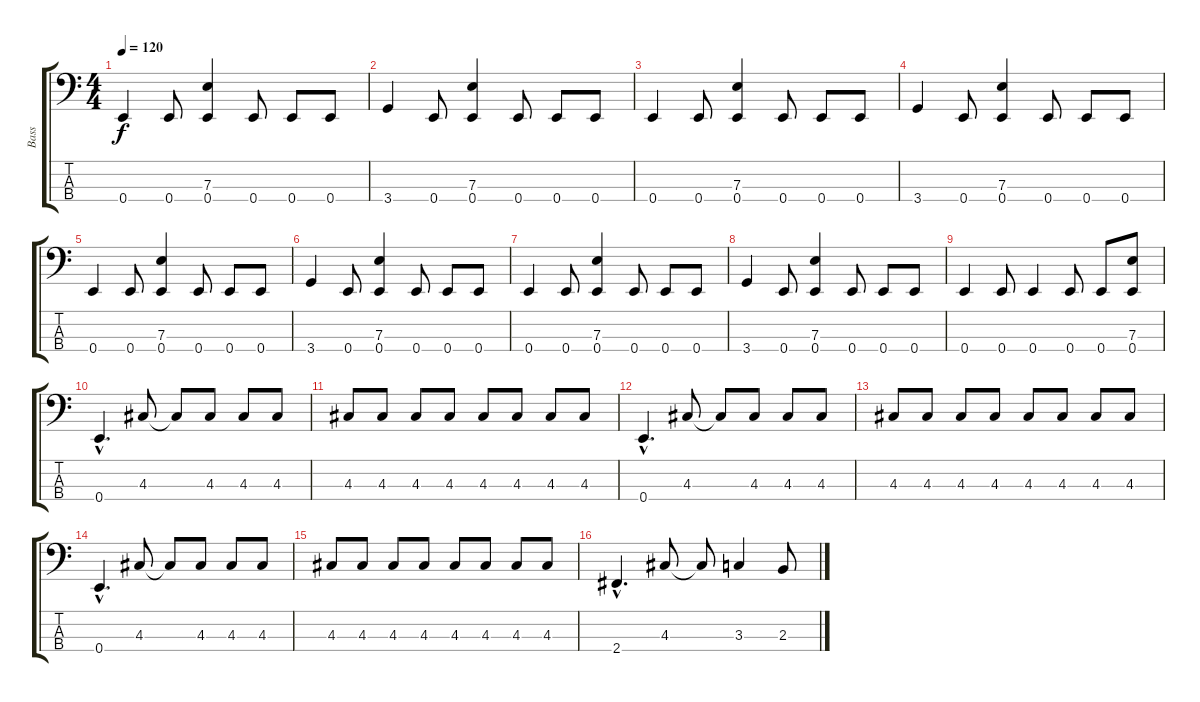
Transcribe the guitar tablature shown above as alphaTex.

\track ("Bass" "Bass") {instrument electricbassfinger}
\staff {score tabs}
\tuning (G2 D2 A1 E1) {hide}
\ts (4 4)
\tempo 120
\clef f4
\ks c
0.4.4{dy f} 0.4.8 (7.3 0.4).4 0.4.8 0.4.8 0.4.8 |
3.4.4 0.4.8 (7.3 0.4).4 0.4.8 0.4.8 0.4.8 |
0.4.4 0.4.8 (7.3 0.4).4 0.4.8 0.4.8 0.4.8 |
3.4.4 0.4.8 (7.3 0.4).4 0.4.8 0.4.8 0.4.8 |
0.4.4 0.4.8 (7.3 0.4).4 0.4.8 0.4.8 0.4.8 |
3.4.4 0.4.8 (7.3 0.4).4 0.4.8 0.4.8 0.4.8 |
0.4.4 0.4.8 (7.3 0.4).4 0.4.8 0.4.8 0.4.8 |
3.4.4 0.4.8 (7.3 0.4).4 0.4.8 0.4.8 0.4.8 |
0.4.4 0.4.8 0.4.4 0.4.8 0.4.8 (7.3 0.4).8 |
0.4{hac}.4{d} 4.3.8 4.3{t}.8 4.3.8 4.3.8 4.3.8 |
4.3.8 4.3.8 4.3.8 4.3.8 4.3.8 4.3.8 4.3.8 4.3.8 |
0.4{hac}.4{d} 4.3.8 4.3{t}.8 4.3.8 4.3.8 4.3.8 |
4.3.8 4.3.8 4.3.8 4.3.8 4.3.8 4.3.8 4.3.8 4.3.8 |
0.4{hac}.4{d} 4.3.8 4.3{t}.8 4.3.8 4.3.8 4.3.8 |
4.3.8 4.3.8 4.3.8 4.3.8 4.3.8 4.3.8 4.3.8 4.3.8 |
2.4{hac}.4{d} 4.3.8 4.3{t}.8 3.3.4 2.3.8
